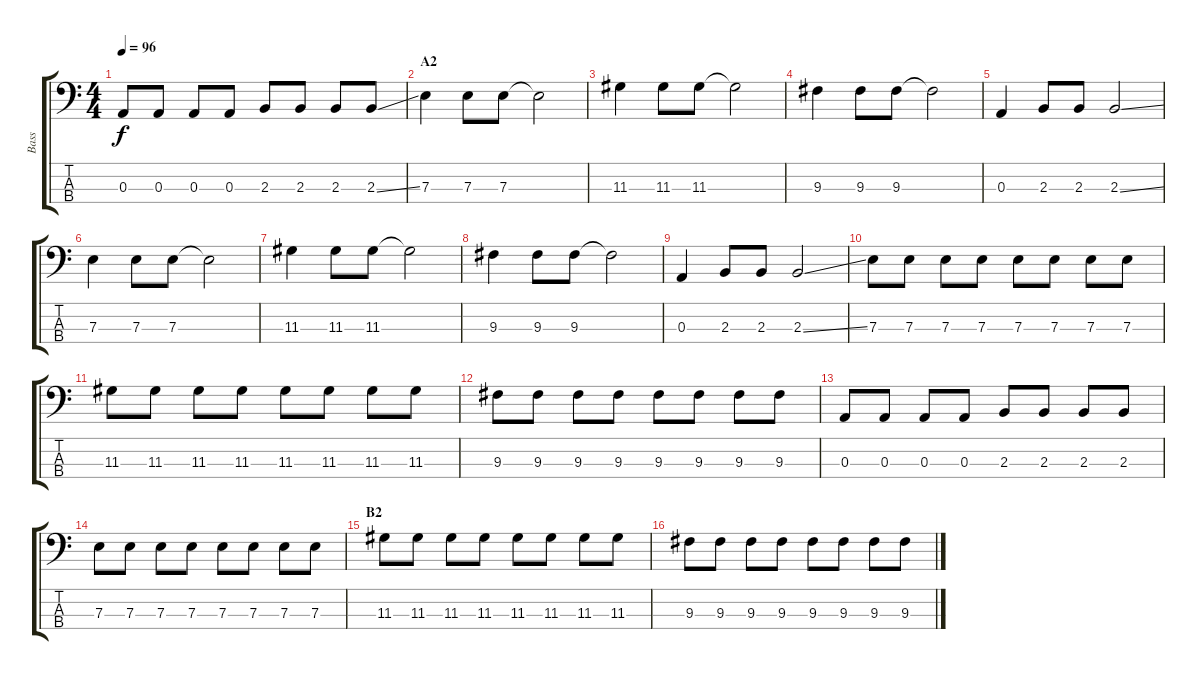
\track ("Bass" "Bass") {instrument electricbassfinger}
\staff {score tabs}
\tuning (G2 D2 A1 E1) {hide}
\ts (4 4)
\tempo 96
\clef f4
\ks c
0.3.8{dy f} 0.3.8 0.3.8 0.3.8 2.3.8 2.3.8 2.3.8 2.3{ss}.8 |
\section ("" "A2")
7.3.4 7.3.8 7.3.8 7.3{t}.2 |
11.3.4 11.3.8 11.3.8 11.3{t}.2 |
9.3.4 9.3.8 9.3.8 9.3{t}.2 |
0.3.4 2.3.8 2.3.8 2.3{ss}.2 |
7.3.4 7.3.8 7.3.8 7.3{t}.2 |
11.3.4 11.3.8 11.3.8 11.3{t}.2 |
9.3.4 9.3.8 9.3.8 9.3{t}.2 |
0.3.4 2.3.8 2.3.8 2.3{ss}.2 |
7.3.8 7.3.8 7.3.8 7.3.8 7.3.8 7.3.8 7.3.8 7.3.8 |
11.3.8 11.3.8 11.3.8 11.3.8 11.3.8 11.3.8 11.3.8 11.3.8 |
9.3.8 9.3.8 9.3.8 9.3.8 9.3.8 9.3.8 9.3.8 9.3.8 |
0.3.8 0.3.8 0.3.8 0.3.8 2.3.8 2.3.8 2.3.8 2.3.8 |
7.3.8 7.3.8 7.3.8 7.3.8 7.3.8 7.3.8 7.3.8 7.3.8 |
\section ("" "B2")
11.3.8 11.3.8 11.3.8 11.3.8 11.3.8 11.3.8 11.3.8 11.3.8 |
9.3.8 9.3.8 9.3.8 9.3.8 9.3.8 9.3.8 9.3.8 9.3.8
